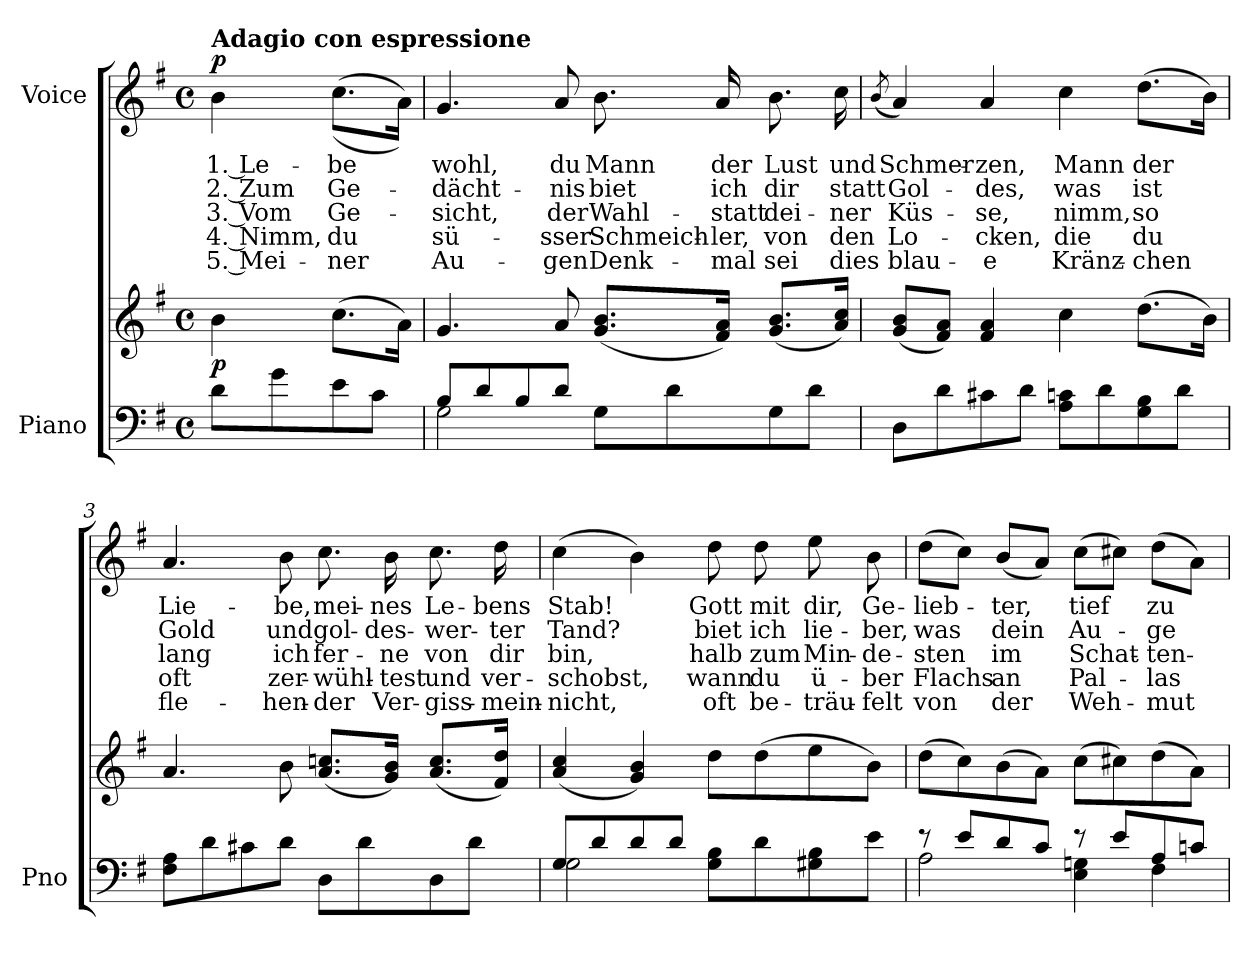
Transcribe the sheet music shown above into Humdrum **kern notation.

**kern	**kern	**dynam	**kern	**text	**text	**text	**text	**text	**dynam
*part2	*part2	*part2	*part1	*part1	*part1	*part1	*part1	*part1	*part1
*staff3	*staff2	*staff2/3	*staff1	*staff1	*staff1	*staff1	*staff1	*staff1	*staff1
*I"Piano	*	*	*I"Voice	*	*	*	*	*	*
*I'Pno	*	*	*	*	*	*	*	*	*
*clefF4	*clefG2	*	*clefG2	*	*	*	*	*	*
*k[f#]	*k[f#]	*	*k[f#]	*	*	*	*	*	*
*M4/4	*M4/4	*	*M4/4	*	*	*	*	*	*
*met(c)	*met(c)	*	*met(c)	*	*	*	*	*	*
=	=	=	=	=	=	=	=	=	=
!	!	!	!LO:TX:a:B:t=Adagio con espressione	!	!	!	!	!	!
!	!	!LO:DY:b	!	!	!	!	!	!	!LO:DY:a
8d\L	4b\	p	4b\	1. Le-	2. Zum	3. Vom	4. Nimm,	5. Mei-	p
8g\	.	.	.	.	.	.	.	.	.
8e\	(8.cc\L	.	((8.cc\L	-be	Ge-	Ge-	du	-ner	.
8c\J	.	.	.	.	.	.	.	.	.
.	16a\Jk)	.	16a\Jk))	.	.	.	.	.	.
=1	=1	=1	=1	=1	=1	=1	=1	=1	=1
*^	*	*	*	*	*	*	*	*	*
8B/L	2G\	4.g/	.	4.g/	wohl,	-dächt-	-sicht,	sü-	Au-	.
8d/	.	.	.	.	.	.	.	.	.	.
8B/	.	.	.	.	.	.	.	.	.	.
8d/J	.	8a/	.	8a/	du	-nis	der	-sser	-gen	.
8G\L	2ryy	(8.g/ 8.b/L	.	8.b\	Mann	biet	Wahl-	Schmeich-	Denk-	.
8d\	.	.	.	.	.	.	.	.	.	.
.	.	16f#/ 16a/Jk)	.	16a/	der	ich	-statt	-ler,	-mal	.
8G\	.	(8.g/ 8.b/L	.	8.b\	Lust	dir	dei-	von	sei	.
8d\J	.	.	.	.	.	.	.	.	.	.
.	.	16a/ 16cc/Jk)	.	16cc\	und	statt	-ner	den	dies	.
*v	*v	*	*	*	*	*	*	*	*	*
=2	=2	=2	=2	=2	=2	=2	=2	=2	=2
.	.	.	(8qb/	.	.	.	.	.	.
8D\L	(8g/ 8b/L	.	4a/)	Schmer-	Gol-	Küs-	Lo-	blau-	.
8d\	8f#/ 8a/J)	.	.	.	.	.	.	.	.
8c#X\	4f#/ 4a/	.	4a/	-zen,	-des,	-se,	-cken,	-e	.
8d\J	.	.	.	.	.	.	.	.	.
8A\ 8cn\L	4cc\	.	4cc\	Mann	was	nimm,	die	Kränz-	.
8d\	.	.	.	.	.	.	.	.	.
8G\ 8B\	(8.dd\L	.	(8.dd\L	der	ist	so	du	-chen	.
8d\J	.	.	.	.	.	.	.	.	.
.	16b\Jk)	.	16b\Jk)	.	.	.	.	.	.
=3	=3	=3	=3	=3	=3	=3	=3	=3	=3
8F#\ 8A\L	4.a/	.	4.a/	Lie-	Gold	lang	oft	fle-	.
8d\	.	.	.	.	.	.	.	.	.
8c#X\	.	.	.	.	.	.	.	.	.
8d\J	8b\	.	8b\	-be,	und	ich	zer-	-hen-	.
8D\L	(8.a/ 8.ccn/L	.	8.cc\	mei-	gol-	fer-	-wühl-	-der	.
8d\	.	.	.	.	.	.	.	.	.
.	16g/ 16b/Jk)	.	16b\	-nes	-des-	-ne	-test	Ver-	.
8D\	(8.a/ 8.cc/L	.	8.cc\	Le-	-wer-	von	und	-giss-	.
8d\J	.	.	.	.	.	.	.	.	.
.	16f#/ 16dd/Jk)	.	16dd\	-bens	-ter	dir	ver-	-mein-	.
=4	=4	=4	=4	=4	=4	=4	=4	=4	=4
!LO:N:head=open	!	!	!	!	!	!	!	!	!
*^	*	*	*	*	*	*	*	*	*
8G/L	2G\	(4a/ 4cc/	.	(4cc\	Stab!	Tand?	bin,	-schobst,	-nicht,	.
8d/	.	.	.	.	.	.	.	.	.	.
8d/	.	4g/ 4b/)	.	4b\)	.	.	.	.	.	.
8d/J	.	.	.	.	.	.	.	.	.	.
8G\ 8B\L	2ryy	8dd\L	.	8dd\	Gott	biet	halb	wann	oft	.
8d\	.	(8dd\	.	8dd\	mit	ich	zum	du	be-	.
8G#X\ 8B\	.	8ee\	.	8ee\	dir,	lie-	Min-	ü-	-träu-	.
8e\J	.	8b\J)	.	8b\	Ge-	-ber,	-de-	-ber	-felt	.
=5	=5	=5	=5	=5	=5	=5	=5	=5	=5	=5
8r	2A\	(8dd\L	.	(8dd\L	-lieb-	was	-sten	Flachs	von	.
8e/L	.	8cc\)	.	8cc\J)	.	.	.	.	.	.
8d/	.	(8b\	.	(8b/L	-ter,	dein	im	an	der	.
8c/J	.	8a\J)	.	8a/J)	.	.	.	.	.	.
8r	4E\ 4Gn\	(8cc\L	.	(8cc\L	tief	Au-	Schat-	Pal-	Weh-	.
8e/L	.	8cc#X\)	.	8cc#X\J)	.	.	.	.	.	.
8A/	4F#\	(8dd\	.	(8dd\L	zu	-ge	-ten-	-las	-mut	.
8cn/J	.	8a\J)	.	8a\J)	.	.	.	.	.	.
*v	*v	*	*	*	*	*	*	*	*	*
=	=	=	=	=	=	=	=	=	=
*-	*-	*-	*-	*-	*-	*-	*-	*-	*-
